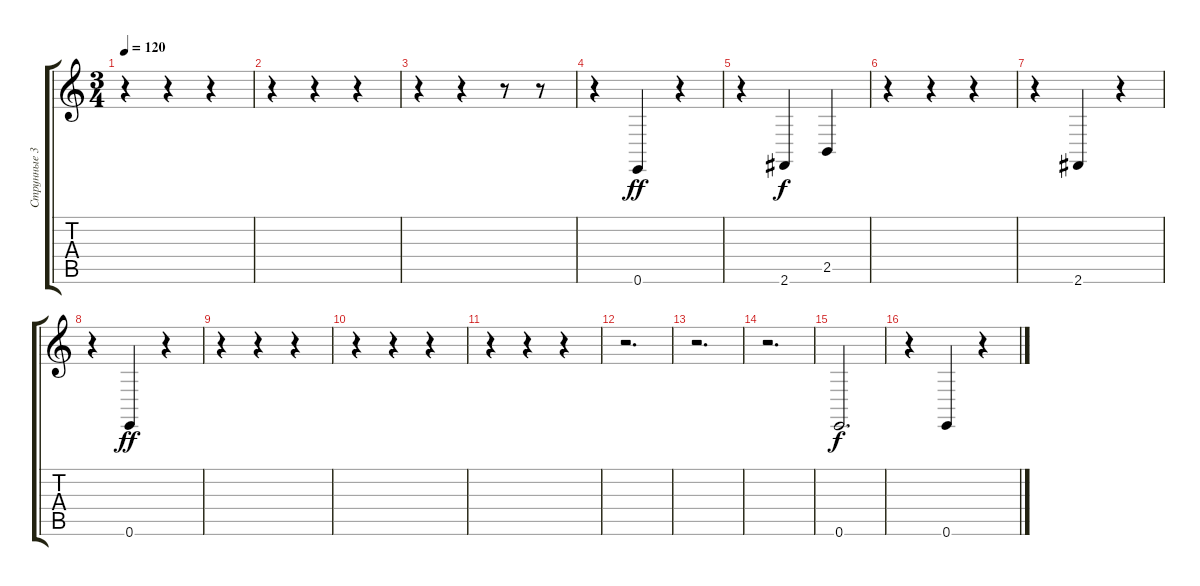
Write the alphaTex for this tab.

\track ("Струнные 3" "Струнные 3") {instrument stringensemble1}
\staff {score tabs}
\tuning (E4 B3 G3 D3 A2 E2) {hide}
\ts (3 4)
\tempo 120
\clef g2
\ks c
r.4{dy ff} r.4 r.4 |
r.4 r.4 r.4 |
r.4 r.4 r.8 r.8 |
r.4 0.6.4 r.4 |
r.4 2.6.4{dy f} 2.5.4 |
r.4 r.4 r.4 |
r.4 2.6.4 r.4 |
r.4 0.6.4{dy ff} r.4 |
r.4 r.4 r.4 |
r.4 r.4 r.4 |
r.4 r.4 r.4 |
r.2{d} |
r.2{d} |
r.2{d} |
0.6.2{d dy f} |
r.4 0.6.4 r.4
